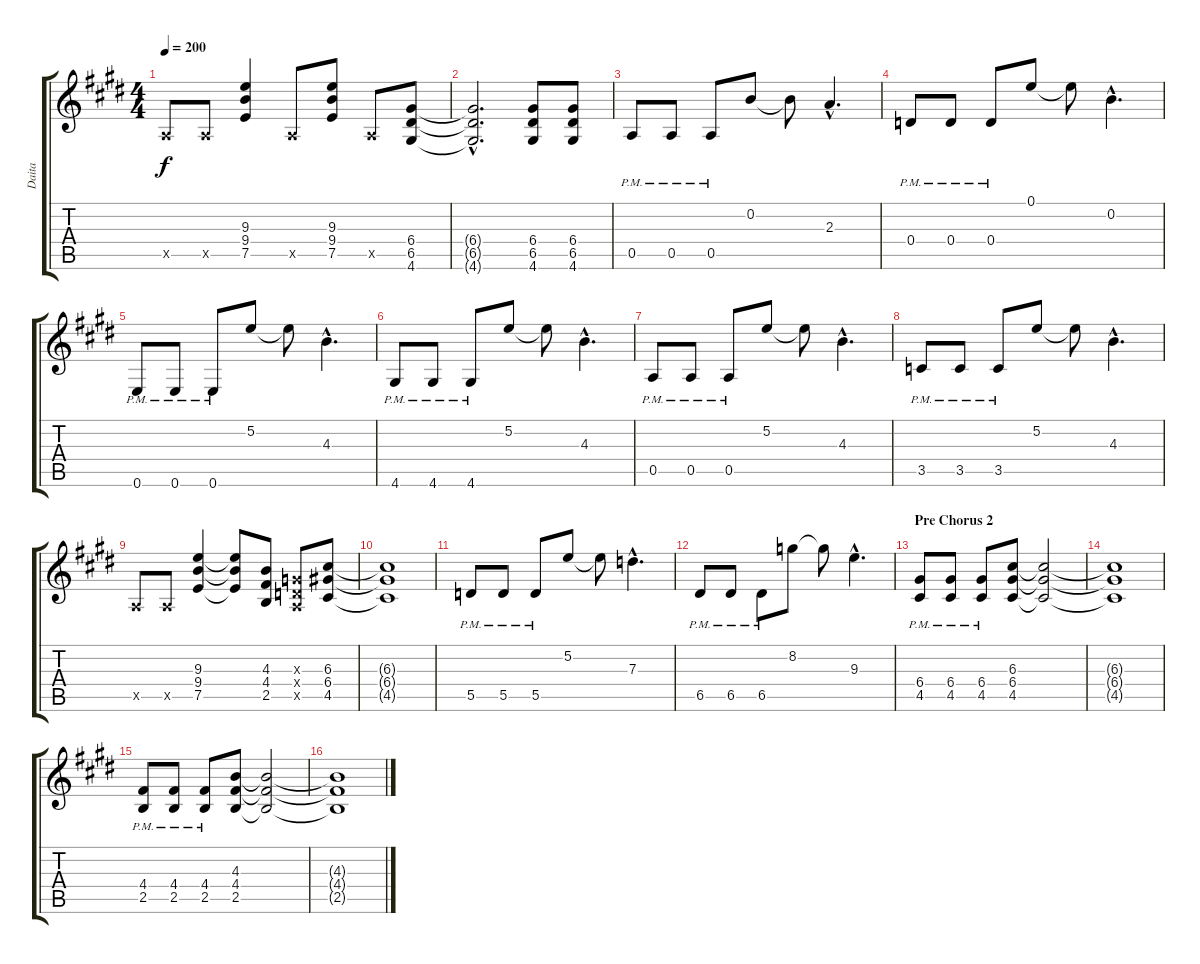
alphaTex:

\track ("Daita" "Daita") {instrument overdrivenguitar}
\staff {score tabs}
\tuning (E4 B3 G3 D3 A2 E2) {hide}
\ts (4 4)
\tempo 200
\clef g2
\ks e
0.5{x}.8{dy f} 0.5{x}.8 (9.3 9.4 7.5).4 0.5{x}.8 (9.3 9.4 7.5).8 0.5{x}.8 (6.4 6.5 4.6).8 |
(6.4{hac t} 6.5{hac t} 4.6{hac t}).2{d} (6.4 6.5 4.6).8 (6.4 6.5 4.6).8 |
0.5{pm}.8 0.5{pm}.8 0.5{pm}.8 0.2.8 0.2{t}.8 2.3{hac}.4{d} |
0.4{pm}.8 0.4{pm}.8 0.4{pm}.8 0.1.8 0.1{t}.8 0.2{hac}.4{d} |
0.6{pm}.8 0.6{pm}.8 0.6{pm}.8 5.2.8 5.2{t}.8 4.3{hac}.4{d} |
4.6{pm}.8 4.6{pm}.8 4.6{pm}.8 5.2.8 5.2{t}.8 4.3{hac}.4{d} |
0.5{pm}.8 0.5{pm}.8 0.5{pm}.8 5.2.8 5.2{t}.8 4.3{hac}.4{d} |
3.5{pm}.8 3.5{pm}.8 3.5{pm}.8 5.2.8 5.2{t}.8 4.3{hac}.4{d} |
0.5{x}.8 0.5{x}.8 (9.3 9.4 7.5).4 (9.3{t} 9.4{t} 7.5{t}).8 (4.3 4.4 2.5).8 (0.3{x} 0.4{x} 0.5{x}).8 (6.3 6.4 4.5).8 |
(6.3{t} 6.4{t} 4.5{t}).1 |
5.5{pm}.8 5.5{pm}.8 5.5{pm}.8 5.2.8 5.2{t}.8 7.3{hac}.4{d} |
6.5{pm}.8 6.5{pm}.8 6.5{pm}.8 8.2.8 8.2{t}.8 9.3{hac}.4{d} |
\section ("" "Pre Chorus 2")
(6.4{pm} 4.5{pm}).8 (6.4{pm} 4.5{pm}).8 (6.4{pm} 4.5{pm}).8 (6.3 6.4 4.5).8 (6.3{t} 6.4{t} 4.5{t}).2 |
(6.3{t} 6.4{t} 4.5{t}).1 |
(4.4{pm} 2.5{pm}).8 (4.4{pm} 2.5{pm}).8 (4.4{pm} 2.5{pm}).8 (4.3 4.4 2.5).8 (4.3{t} 4.4{t} 2.5{t}).2 |
(4.3{t} 4.4{t} 2.5{t}).1
